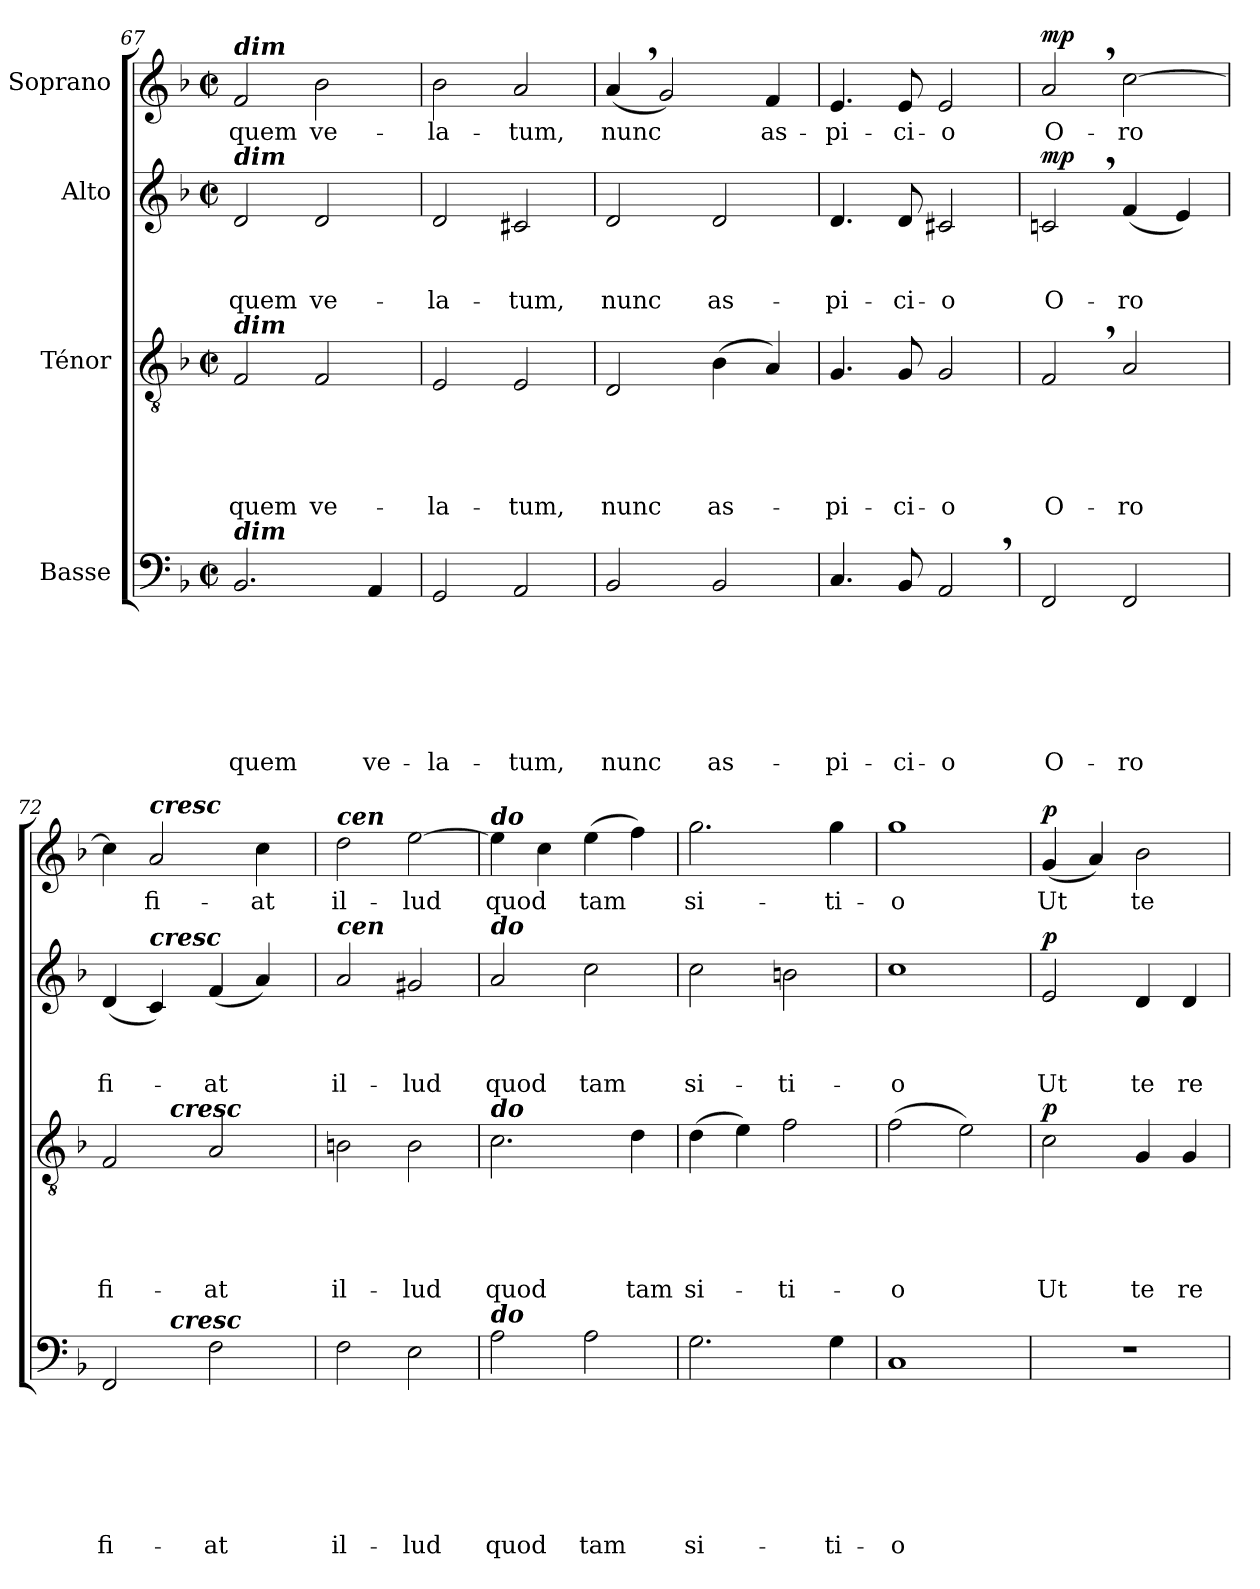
**kern	**text	**text	**text	**text	**text	**text	**text	**kern	**text	**text	**text	**text	**text	**dynam	**kern	**text	**text	**text	**dynam	**kern	**text	**dynam
*part4	*part4	*part4	*part4	*part4	*part4	*part4	*part4	*part3	*part3	*part3	*part3	*part3	*part3	*part3	*part2	*part2	*part2	*part2	*part2	*part1	*part1	*part1
*staff4	*staff4	*staff4	*staff4	*staff4	*staff4	*staff4	*staff4	*staff3	*staff3	*staff3	*staff3	*staff3	*staff3	*staff3	*staff2	*staff2	*staff2	*staff2	*staff2	*staff1	*staff1	*staff1
*I"Basse	*	*	*	*	*	*	*	*I"Ténor	*	*	*	*	*	*	*I"Alto	*	*	*	*	*I"Soprano	*	*
*clefF4	*	*	*	*	*	*	*	*clefGv2	*	*	*	*	*	*	*clefG2	*	*	*	*	*clefG2	*	*
*k[b-]	*	*	*	*	*	*	*	*k[b-]	*	*	*	*	*	*	*k[b-]	*	*	*	*	*k[b-]	*	*
*F:	*	*	*	*	*	*	*	*F:	*	*	*	*	*	*	*F:	*	*	*	*	*F:	*	*
*M2/2	*	*	*	*	*	*	*	*M2/2	*	*	*	*	*	*	*M2/2	*	*	*	*	*M2/2	*	*
*met(c|)	*	*	*	*	*	*	*	*met(c|)	*	*	*	*	*	*	*met(c|)	*	*	*	*	*met(c|)	*	*
=67	=67	=67	=67	=67	=67	=67	=67	=67	=67	=67	=67	=67	=67	=67	=67	=67	=67	=67	=67	=67	=67	=67
!	!	!	!	!	!	!	!	!	!	!	!	!	!	!	!	!	!	!	!	!LO:TX:a:Bi:t=dim	!	!
!	!	!	!	!	!	!	!	!	!	!	!	!	!	!	!LO:TX:a:Bi:t=dim	!	!	!	!	!	!	!
!	!	!	!	!	!	!	!	!LO:TX:a:Bi:t=dim	!	!	!	!	!	!	!	!	!	!	!	!	!	!
!LO:TX:a:Bi:t=dim	!	!	!	!	!	!	!	!	!	!	!	!	!	!	!	!	!	!	!	!	!	!
!	!	!	!	!	!	!	!LO:LY:b	!	!	!	!	!	!LO:LY:b	!	!	!	!	!LO:LY:b	!	!	!LO:LY:b	!
2.BB-/	.	.	.	.	.	.	quem	2F/	.	.	.	.	quem	.	2d/	.	.	quem	.	2f/	quem	.
!	!	!	!	!	!	!	!	!	!	!	!	!	!LO:LY:b	!	!	!	!	!LO:LY:b	!	!	!LO:LY:b	!
.	.	.	.	.	.	.	.	2F/	.	.	.	.	ve-	.	2d/	.	.	ve-	.	2b-\	ve-	.
!	!	!	!	!	!	!	!LO:LY:b	!	!	!	!	!	!	!	!	!	!	!	!	!	!	!
4AA/	.	.	.	.	.	.	ve-	.	.	.	.	.	.	.	.	.	.	.	.	.	.	.
=68	=68	=68	=68	=68	=68	=68	=68	=68	=68	=68	=68	=68	=68	=68	=68	=68	=68	=68	=68	=68	=68	=68
!	!	!	!	!	!	!	!LO:LY:b	!	!	!	!	!	!LO:LY:b	!	!	!	!	!LO:LY:b	!	!	!LO:LY:b	!
2GG/	.	.	.	.	.	.	-la-	2E/	.	.	.	.	-la-	.	2d/	.	.	-la-	.	2b-\	-la-	.
!	!	!	!	!	!	!	!LO:LY:b	!	!	!	!	!	!LO:LY:b	!	!	!	!	!LO:LY:b	!	!	!LO:LY:b	!
2AA/	.	.	.	.	.	.	-tum,	2E/	.	.	.	.	-tum,	.	2c#X/	.	.	-tum,	.	2a/	-tum,	.
=69	=69	=69	=69	=69	=69	=69	=69	=69	=69	=69	=69	=69	=69	=69	=69	=69	=69	=69	=69	=69	=69	=69
!	!	!	!	!	!	!	!LO:LY:b	!	!	!	!	!	!LO:LY:b	!	!	!	!	!LO:LY:b	!	!	!LO:LY:b	!
2BB-/	.	.	.	.	.	.	nunc	2D/	.	.	.	.	nunc	.	2d/	.	.	nunc	.	(<4a,>/	nunc	.
.	.	.	.	.	.	.	.	.	.	.	.	.	.	.	.	.	.	.	.	2g/)	.	.
!	!	!	!	!	!	!	!LO:LY:b	!	!	!	!	!	!LO:LY:b	!	!	!	!	!LO:LY:b	!	!	!	!
2BB-/	.	.	.	.	.	.	as-	(>4B-\	.	.	.	.	as-	.	2d/	.	.	as-	.	.	.	.
!	!	!	!	!	!	!	!	!	!	!	!	!	!	!	!	!	!	!	!	!	!LO:LY:b	!
.	.	.	.	.	.	.	.	4A/)	.	.	.	.	.	.	.	.	.	.	.	4f/	as-	.
=70	=70	=70	=70	=70	=70	=70	=70	=70	=70	=70	=70	=70	=70	=70	=70	=70	=70	=70	=70	=70	=70	=70
!	!	!	!	!	!	!	!LO:LY:b	!	!	!	!	!	!LO:LY:b	!	!	!	!	!LO:LY:b	!	!	!LO:LY:b	!
4.C/	.	.	.	.	.	.	-pi-	4.G/	.	.	.	.	-pi-	.	4.d/	.	.	-pi-	.	4.e/	-pi-	.
!	!	!	!	!	!	!	!LO:LY:b	!	!	!	!	!	!LO:LY:b	!	!	!	!	!LO:LY:b	!	!	!LO:LY:b	!
8BB-/	.	.	.	.	.	.	-ci-	8G/	.	.	.	.	-ci-	.	8d/	.	.	-ci-	.	8e/	-ci-	.
!	!	!	!	!	!	!	!LO:LY:b	!	!	!	!	!	!LO:LY:b	!	!	!	!	!LO:LY:b	!	!	!LO:LY:b	!
2AA,>/	.	.	.	.	.	.	-o	2G/	.	.	.	.	-o	.	2c#X/	.	.	-o	.	2e/	-o	.
=71	=71	=71	=71	=71	=71	=71	=71	=71	=71	=71	=71	=71	=71	=71	=71	=71	=71	=71	=71	=71	=71	=71
!	!	!	!	!	!	!	!LO:LY:b	!	!	!	!	!	!LO:LY:b	!LO:DY:b	!	!	!	!LO:LY:b	!	!	!LO:LY:b	!
!	!	!	!	!	!	!	!	!	!	!	!	!	!	!LO:DY:n=1:a	!	!	!	!	!LO:DY:a	!	!	!LO:DY:a
2FF/	.	.	.	.	.	.	O-	2F,>/	.	.	.	.	O-	mp mp	2cn,>/	.	.	O-	mp	2a,>/	O-	mp
!	!	!	!	!	!	!	!LO:LY:b	!	!	!	!	!	!LO:LY:b	!	!	!	!	!LO:LY:b	!	!	!LO:LY:b	!
2FF/	.	.	.	.	.	.	-ro	2A/	.	.	.	.	-ro	.	(<4f/	.	.	-ro	.	[<2cc\	-ro	.
.	.	.	.	.	.	.	.	.	.	.	.	.	.	.	4e/)	.	.	.	.	.	.	.
!!LO:PB:g=z
=72	=72	=72	=72	=72	=72	=72	=72	=72	=72	=72	=72	=72	=72	=72	=72	=72	=72	=72	=72	=72	=72	=72
!	!	!	!	!	!	!	!LO:LY:b	!	!	!	!	!	!LO:LY:b	!	!	!	!	!LO:LY:b	!	!	!	!
*^	*	*	*	*	*	*	*	*^	*	*	*	*	*	*	*	*	*	*	*	*	*	*
2FF/	4ryy	.	.	.	.	.	.	fi-	2F/	4ryy	.	.	.	.	fi-	.	(<4d/	.	.	fi-	.	4cc\]	.	.
!	!	!	!	!	!	!	!	!	!	!	!	!	!	!	!	!	!	!	!	!	!	!LO:TX:a:Bi:t=cresc	!	!
!	!	!	!	!	!	!	!	!	!	!	!	!	!	!	!	!	!LO:TX:a:Bi:t=cresc	!	!	!	!	!	!	!
!	!	!	!	!	!	!	!	!	!	!	!	!	!	!	!	!	!	!	!	!	!	!	!LO:LY:b	!
.	16ryy	.	.	.	.	.	.	.	.	16ryy	.	.	.	.	.	.	4c/)	.	.	.	.	2a/	fi-	.
!	!	!	!	!	!	!	!	!	!	!LO:TX:a:Bi:t=cresc	!	!	!	!	!	!	!	!	!	!	!	!	!	!
!	!LO:TX:a:Bi:t=cresc	!	!	!	!	!	!	!	!	!	!	!	!	!	!	!	!	!	!	!	!	!	!	!
.	2ryy	.	.	.	.	.	.	.	.	2ryy	.	.	.	.	.	.	.	.	.	.	.	.	.	.
!	!	!	!	!	!	!	!	!LO:LY:b	!	!	!	!	!	!	!LO:LY:b	!	!	!	!	!LO:LY:b	!	!	!	!
2F\	.	.	.	.	.	.	.	-at	2A/	.	.	.	.	.	-at	.	(<4f/	.	.	-at	.	.	.	.
!	!	!	!	!	!	!	!	!	!	!	!	!	!	!	!	!	!	!	!	!	!	!	!LO:LY:b	!
.	.	.	.	.	.	.	.	.	.	.	.	.	.	.	.	.	4a/)	.	.	.	.	4cc\	-at	.
.	8.ryy	.	.	.	.	.	.	.	.	8.ryy	.	.	.	.	.	.	.	.	.	.	.	.	.	.
=73	=73	=73	=73	=73	=73	=73	=73	=73	=73	=73	=73	=73	=73	=73	=73	=73	=73	=73	=73	=73	=73	=73	=73	=73
!	!	!	!	!	!	!	!	!	!	!	!	!	!	!	!	!	!	!	!	!	!	!LO:TX:a:Bi:t=cen	!	!
!	!	!	!	!	!	!	!	!	!	!	!	!	!	!	!	!	!LO:TX:a:Bi:t=cen	!	!	!	!	!	!	!
!	!	!	!	!	!	!	!	!	!LO:TX:a:Bi:t=cen	!	!	!	!	!	!	!	!	!	!	!	!	!	!	!
!LO:TX:a:Bi:t=cen	!	!	!	!	!	!	!	!	!	!	!	!	!	!	!	!	!	!	!	!	!	!	!	!
!	!	!	!	!	!	!	!	!LO:LY:b	!	!	!	!	!	!	!LO:LY:b	!	!	!	!	!LO:LY:b	!	!	!LO:LY:b	!
*v	*v	*	*	*	*	*	*	*	*	*	*	*	*	*	*	*	*	*	*	*	*	*	*	*
*	*	*	*	*	*	*	*	*v	*v	*	*	*	*	*	*	*	*	*	*	*	*	*	*
2F\	.	.	.	.	.	.	il-	2Bn\	.	.	.	.	il-	.	2a/	.	.	il-	.	2dd\	il-	.
!	!	!	!	!	!	!	!LO:LY:b	!	!	!	!	!	!LO:LY:b	!	!	!	!	!LO:LY:b	!	!	!LO:LY:b	!
2E\	.	.	.	.	.	.	-lud	2B\	.	.	.	.	-lud	.	2g#X/	.	.	-lud	.	[>2ee\	-lud	.
=74	=74	=74	=74	=74	=74	=74	=74	=74	=74	=74	=74	=74	=74	=74	=74	=74	=74	=74	=74	=74	=74	=74
!	!	!	!	!	!	!	!	!	!	!	!	!	!	!	!	!	!	!	!	!LO:TX:a:Bi:t=do	!	!
!	!	!	!	!	!	!	!	!	!	!	!	!	!	!	!LO:TX:a:Bi:t=do	!	!	!	!	!	!	!
!	!	!	!	!	!	!	!	!LO:TX:a:Bi:t=do	!	!	!	!	!	!	!	!	!	!	!	!	!	!
!LO:TX:a:Bi:t=do	!	!	!	!	!	!	!	!	!	!	!	!	!	!	!	!	!	!	!	!	!	!
!	!	!	!	!	!	!	!LO:LY:b	!	!	!	!	!	!LO:LY:b	!	!	!	!	!LO:LY:b	!	!	!LO:LY:b	!
2A\	.	.	.	.	.	.	quod	2.c\	.	.	.	.	quod	.	2a/	.	.	quod	.	4ee\]	quod	.
.	.	.	.	.	.	.	.	.	.	.	.	.	.	.	.	.	.	.	.	4cc\	.	.
!	!	!	!	!	!	!	!LO:LY:b	!	!	!	!	!	!	!	!	!	!	!LO:LY:b	!	!	!LO:LY:b	!
2A\	.	.	.	.	.	.	tam	.	.	.	.	.	.	.	2cc\	.	.	tam	.	(>4ee\	tam	.
!	!	!	!	!	!	!	!	!	!	!	!	!	!LO:LY:b	!	!	!	!	!	!	!	!	!
.	.	.	.	.	.	.	.	4d\	.	.	.	.	tam	.	.	.	.	.	.	4ff\)	.	.
=75	=75	=75	=75	=75	=75	=75	=75	=75	=75	=75	=75	=75	=75	=75	=75	=75	=75	=75	=75	=75	=75	=75
!	!	!	!	!	!	!	!LO:LY:b	!	!	!	!	!	!LO:LY:b	!	!	!	!	!LO:LY:b	!	!	!LO:LY:b	!
2.G\	.	.	.	.	.	.	si-	(>4d\	.	.	.	.	si-	.	2cc\	.	.	si-	.	2.gg\	si-	.
.	.	.	.	.	.	.	.	4e\)	.	.	.	.	.	.	.	.	.	.	.	.	.	.
!	!	!	!	!	!	!	!	!	!	!	!	!	!LO:LY:b	!	!	!	!	!LO:LY:b	!	!	!	!
.	.	.	.	.	.	.	.	2f\	.	.	.	.	-ti-	.	2bn\	.	.	-ti-	.	.	.	.
!	!	!	!	!	!	!	!LO:LY:b	!	!	!	!	!	!	!	!	!	!	!	!	!	!LO:LY:b	!
4G\	.	.	.	.	.	.	-ti-	.	.	.	.	.	.	.	.	.	.	.	.	4gg\	-ti-	.
=76	=76	=76	=76	=76	=76	=76	=76	=76	=76	=76	=76	=76	=76	=76	=76	=76	=76	=76	=76	=76	=76	=76
!	!	!	!	!	!	!	!LO:LY:b	!	!	!	!	!	!LO:LY:b	!	!	!	!	!LO:LY:b	!	!	!LO:LY:b	!
1C	.	.	.	.	.	.	-o	(>2f\	.	.	.	.	-o	.	1cc	.	.	-o	.	1gg	-o	.
.	.	.	.	.	.	.	.	2e\)	.	.	.	.	.	.	.	.	.	.	.	.	.	.
=77	=77	=77	=77	=77	=77	=77	=77	=77	=77	=77	=77	=77	=77	=77	=77	=77	=77	=77	=77	=77	=77	=77
!	!	!	!	!	!	!	!	!	!	!	!	!	!LO:LY:b	!LO:DY:a	!	!	!	!LO:LY:b	!LO:DY:a	!	!LO:LY:b	!LO:DY:a
1r	.	.	.	.	.	.	.	2c\	.	.	.	.	Ut	p	2e/	.	.	Ut	p	(<4g/	Ut	p
.	.	.	.	.	.	.	.	.	.	.	.	.	.	.	.	.	.	.	.	4a/)	.	.
!	!	!	!	!	!	!	!	!	!	!	!	!	!LO:LY:b	!	!	!	!	!LO:LY:b	!	!	!LO:LY:b	!
.	.	.	.	.	.	.	.	4G/	.	.	.	.	te	.	4d/	.	.	te	.	2b-\	te	.
!	!	!	!	!	!	!	!	!	!	!	!	!	!LO:LY:b	!	!	!	!	!LO:LY:b	!	!	!	!
.	.	.	.	.	.	.	.	4G/	.	.	.	.	re-	.	4d/	.	.	re-	.	.	.	.
=	=	=	=	=	=	=	=	=	=	=	=	=	=	=	=	=	=	=	=	=	=	=
*-	*-	*-	*-	*-	*-	*-	*-	*-	*-	*-	*-	*-	*-	*-	*-	*-	*-	*-	*-	*-	*-	*-
